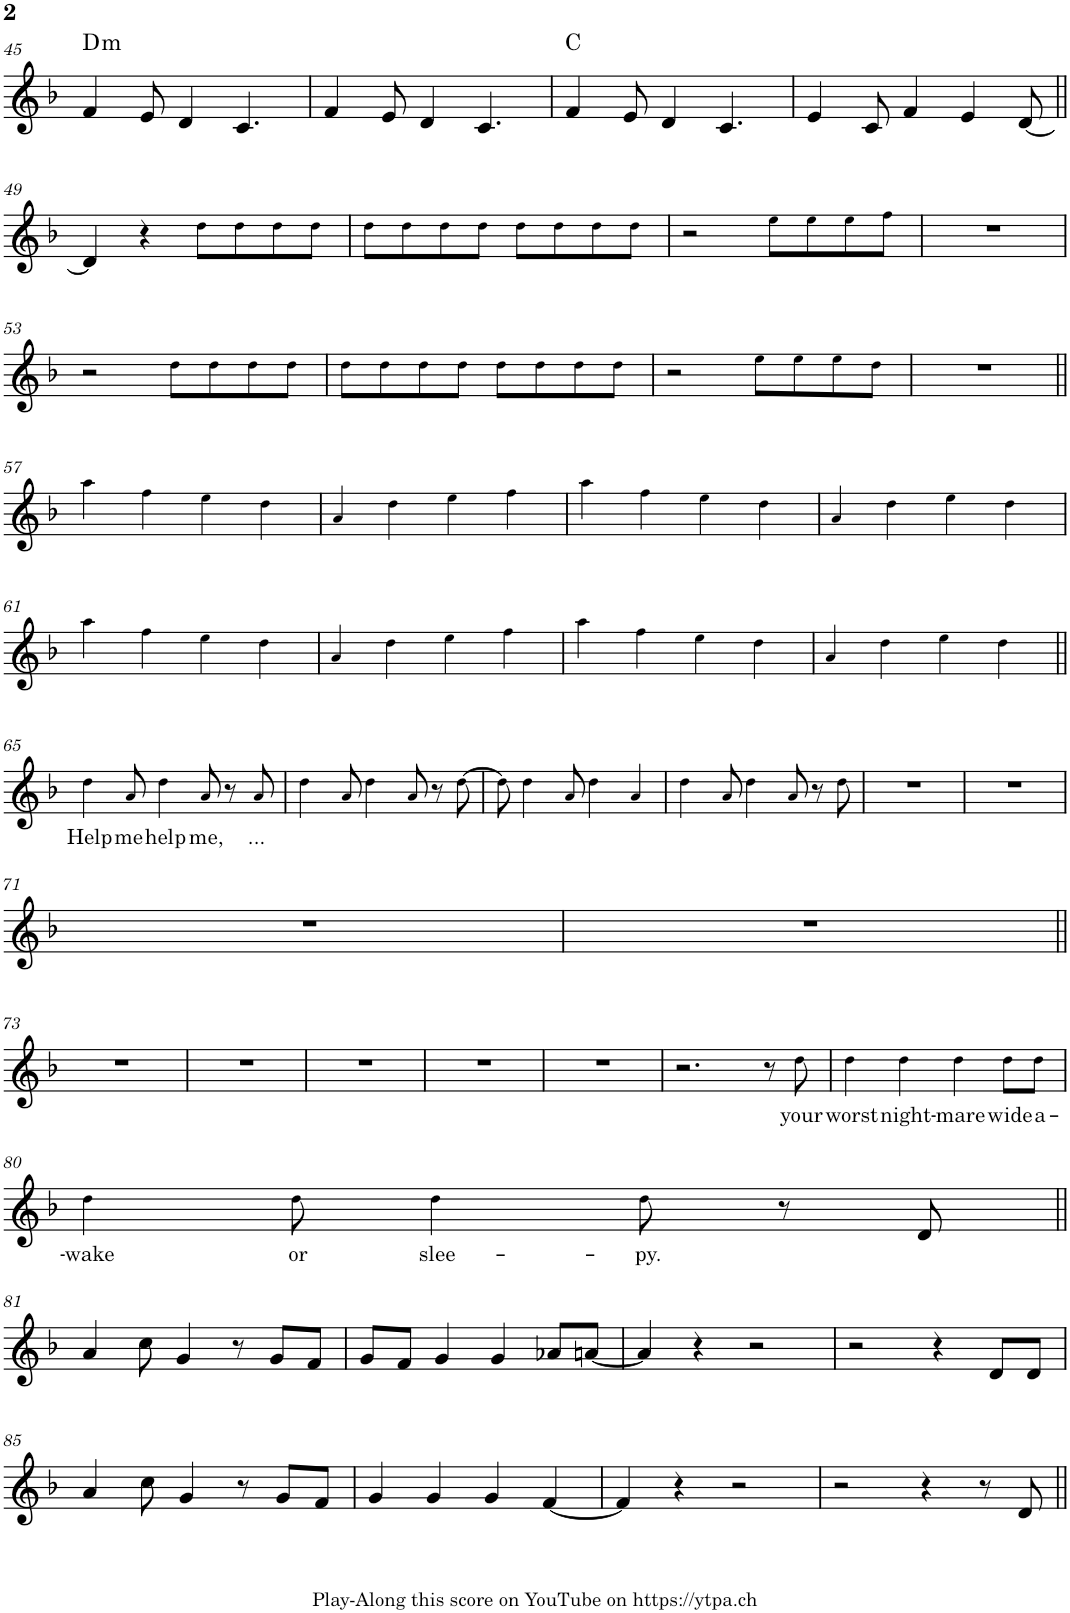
**kern	**text	**harte
*part1	*part1	*part1
*staff1	*staff1	*
*I"Voice	*	*
*I'Vc.	*	*
!!LO:PB:g=z
*clefG2	*	*
*k[b-]	*	*
*M4/4	*	*
=45	=45	=45
!	!	!LO:H:kt=m
4f/	.	D:min
8e/	.	.
4d/	.	.
4.c/	.	.
=46	=46	=46
4f/	.	.
8e/	.	.
4d/	.	.
4.c/	.	.
=47	=47	=47
4f/	.	C:maj
8e/	.	.
4d/	.	.
4.c/	.	.
=48	=48	=48
4e/	.	.
8c/	.	.
4f/	.	.
4e/	.	.
[8d/	.	.
!!LO:LB:g=z
=49||	=49||	=49||
4d/]	.	.
4r	.	.
8dd!\L	.	.
8dd!\	.	.
8dd!\	.	.
8dd!\J	.	.
=50	=50	=50
8dd!\L	.	.
8dd!\	.	.
8dd!\	.	.
8dd!\J	.	.
8dd!\L	.	.
8dd!\	.	.
8dd!\	.	.
8dd!\J	.	.
=51	=51	=51
2r	.	.
8ee!\L	.	.
8ee!\	.	.
8ee!\	.	.
8ff!\J	.	.
=52	=52	=52
1r	.	.
!!LO:LB:g=z
=53	=53	=53
2r	.	.
8dd!\L	.	.
8dd!\	.	.
8dd!\	.	.
8dd!\J	.	.
=54	=54	=54
8dd!\L	.	.
8dd!\	.	.
8dd!\	.	.
8dd!\J	.	.
8dd!\L	.	.
8dd!\	.	.
8dd!\	.	.
8dd!\J	.	.
=55	=55	=55
2r	.	.
8ee!\L	.	.
8ee!\	.	.
8ee!\	.	.
8dd!\J	.	.
=56	=56	=56
1r	.	.
!!LO:LB:g=z
=57||	=57||	=57||
4aa!\	.	.
4ff!\	.	.
4ee!\	.	.
4dd!\	.	.
=58	=58	=58
4a!/	.	.
4dd!\	.	.
4ee!\	.	.
4ff!\	.	.
=59	=59	=59
4aa!\	.	.
4ff!\	.	.
4ee!\	.	.
4dd!\	.	.
=60	=60	=60
4a!/	.	.
4dd!\	.	.
4ee!\	.	.
4dd!\	.	.
!!LO:LB:g=z
=61	=61	=61
4aa!\	.	.
4ff!\	.	.
4ee!\	.	.
4dd!\	.	.
=62	=62	=62
4a!/	.	.
4dd!\	.	.
4ee!\	.	.
4ff!\	.	.
=63	=63	=63
4aa!\	.	.
4ff!\	.	.
4ee!\	.	.
4dd!\	.	.
=64	=64	=64
4a!/	.	.
4dd!\	.	.
4ee!\	.	.
4dd!\	.	.
!!LO:LB:g=z
=65||	=65||	=65||
!	!LO:LY:b	!
4dd!\	Help	.
!	!LO:LY:b	!
8a!/	me	.
!	!LO:LY:b	!
4dd!\	help	.
!	!LO:LY:b	!
8a!/	me,	.
8r	.	.
!	!LO:LY:b	!
8a!/	...	.
=66	=66	=66
4dd!\	.	.
8a!/	.	.
4dd!\	.	.
8a!/	.	.
8r	.	.
[8dd!\	.	.
=67	=67	=67
8dd!\]	.	.
4dd!\	.	.
8a!/	.	.
4dd!\	.	.
4a!/	.	.
=68	=68	=68
4dd!\	.	.
8a!/	.	.
4dd!\	.	.
8a!/	.	.
8r	.	.
8dd!\	.	.
=69	=69	=69
1r	.	.
=70	=70	=70
1r	.	.
!!LO:LB:g=z
=71	=71	=71
1r	.	.
=72	=72	=72
1r	.	.
!!LO:LB:g=z
=73||	=73||	=73||
1r	.	.
=74	=74	=74
1r	.	.
=75	=75	=75
1r	.	.
=76	=76	=76
1r	.	.
=77	=77	=77
1r	.	.
=78	=78	=78
2.r	.	.
8r	.	.
!	!LO:LY:b	!
8dd!\	your	.
=79	=79	=79
!	!LO:LY:b	!
4dd!\	worst	.
!	!LO:LY:b	!
4dd!\	night-	.
!	!LO:LY:b	!
4dd!\	-mare	.
!	!LO:LY:b	!
8dd!\L	wide	.
!	!LO:LY:b	!
8dd!\J	a-	.
!!LO:LB:g=z
=80	=80	=80
!	!LO:LY:b	!
4dd!\	-wake	.
!	!LO:LY:b	!
8dd!\	or	.
!	!LO:LY:b	!
4dd!\	slee-	.
!	!LO:LY:b	!
8dd!\	-py.	.
8r	.	.
8d/	.	.
!!LO:LB:g=z
=81||	=81||	=81||
4a/	.	.
8cc\	.	.
4g/	.	.
8r	.	.
8g/L	.	.
8f/J	.	.
=82	=82	=82
8g/L	.	.
8f/J	.	.
4g/	.	.
4g/	.	.
8a-X/L	.	.
[8an/J	.	.
=83	=83	=83
4a/]	.	.
4r	.	.
2r	.	.
=84	=84	=84
2r	.	.
4r	.	.
8d/L	.	.
8d/J	.	.
!!LO:LB:g=z
=85	=85	=85
4a/	.	.
8cc\	.	.
4g/	.	.
8r	.	.
8g/L	.	.
8f/J	.	.
=86	=86	=86
4g/	.	.
4g/	.	.
4g/	.	.
[4f/	.	.
=87	=87	=87
4f/]	.	.
4r	.	.
2r	.	.
=88	=88	=88
2r	.	.
4r	.	.
8r	.	.
8d/	.	.
=||	=||	=||
*-	*-	*-
